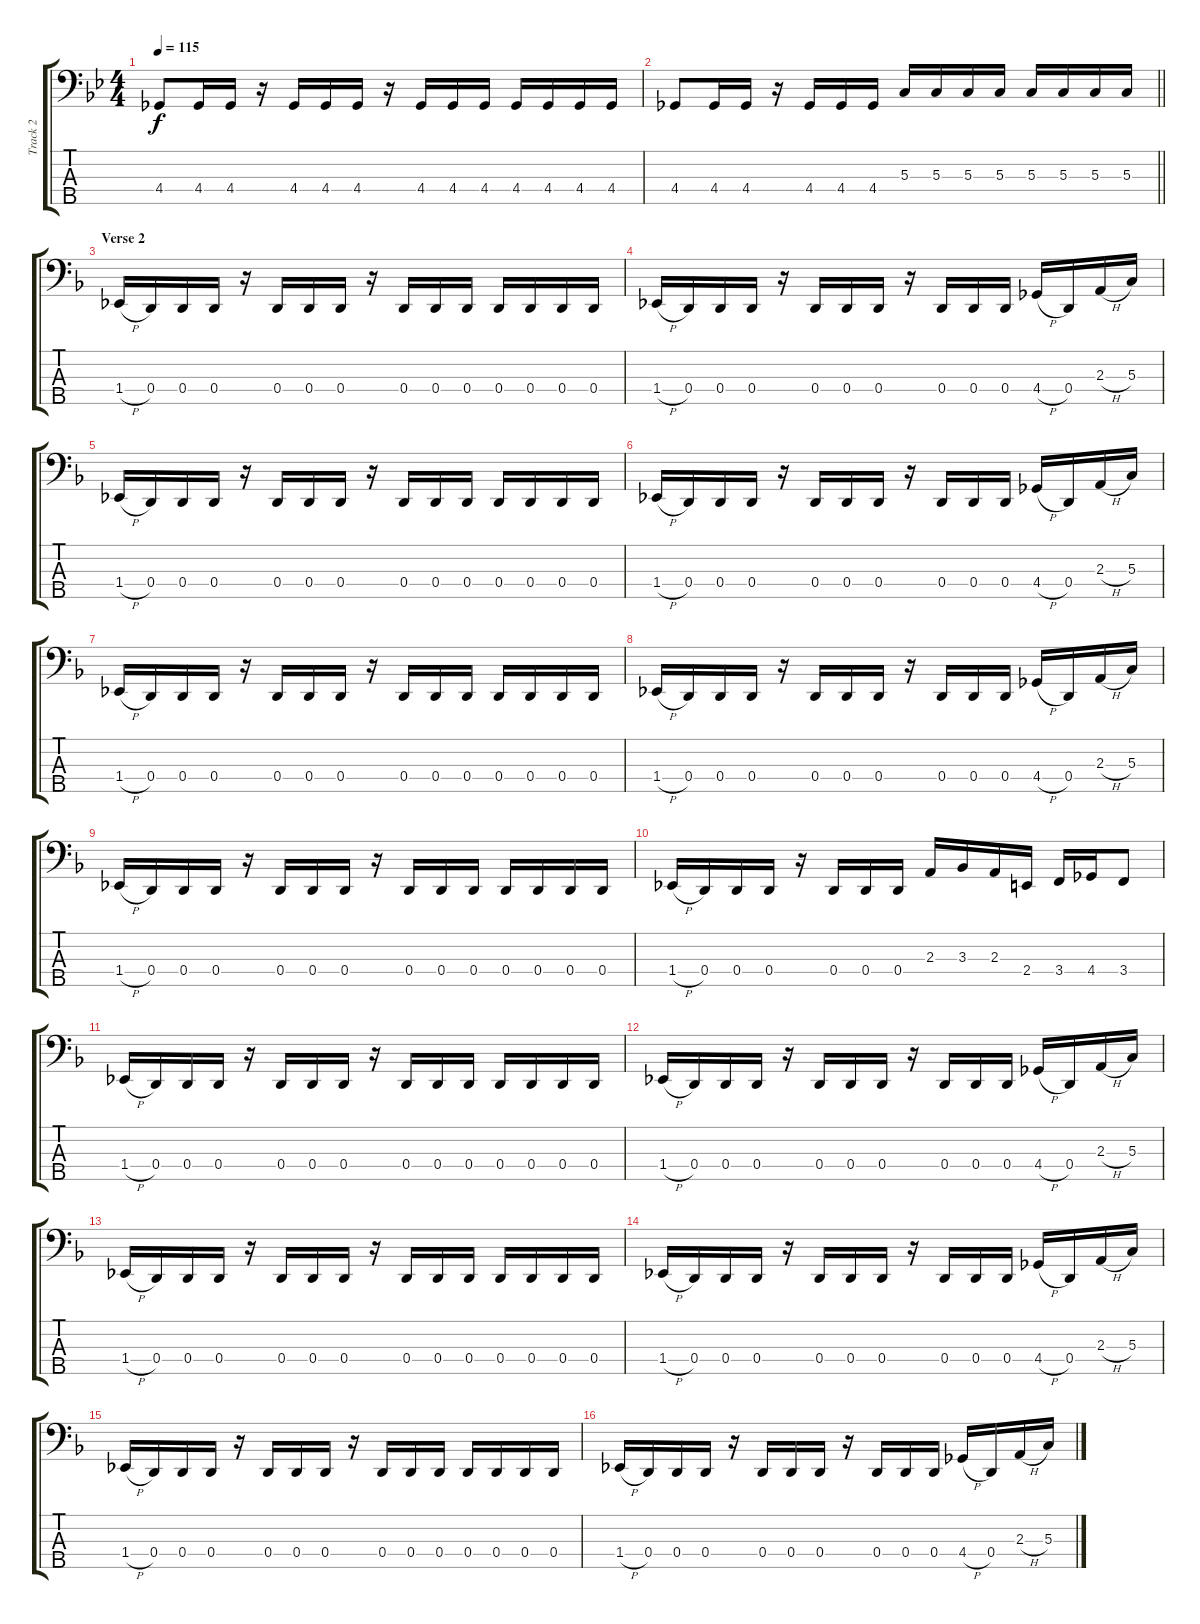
\track ("Track 2" "Track 2") {instrument electricbassfinger}
\staff {score tabs}
\tuning (F2 C2 G1 D1 A0) {hide}
\ts (4 4)
\tempo 115
\clef f4
\ks gminor
4.4.8{dy f} 4.4.16 4.4.16 r.16 4.4.16 4.4.16 4.4.16 r.16 4.4.16 4.4.16 4.4.16 4.4.16 4.4.16 4.4.16 4.4.16 |
\barLineRight lightlight
4.4.8 4.4.16 4.4.16 r.16 4.4.16 4.4.16 4.4.16 5.3.16 5.3.16 5.3.16 5.3.16 5.3.16 5.3.16 5.3.16 5.3.16 |
\section ("" "Verse 2")
\ks dminor
1.4{h}.16 0.4.16 0.4.16 0.4.16 r.16 0.4.16 0.4.16 0.4.16 r.16 0.4.16 0.4.16 0.4.16 0.4.16 0.4.16 0.4.16 0.4.16 |
1.4{h}.16 0.4.16 0.4.16 0.4.16 r.16 0.4.16 0.4.16 0.4.16 r.16 0.4.16 0.4.16 0.4.16 4.4{h}.16 0.4.16 2.3{h}.16 5.3.16 |
1.4{h}.16 0.4.16 0.4.16 0.4.16 r.16 0.4.16 0.4.16 0.4.16 r.16 0.4.16 0.4.16 0.4.16 0.4.16 0.4.16 0.4.16 0.4.16 |
1.4{h}.16 0.4.16 0.4.16 0.4.16 r.16 0.4.16 0.4.16 0.4.16 r.16 0.4.16 0.4.16 0.4.16 4.4{h}.16 0.4.16 2.3{h}.16 5.3.16 |
1.4{h}.16 0.4.16 0.4.16 0.4.16 r.16 0.4.16 0.4.16 0.4.16 r.16 0.4.16 0.4.16 0.4.16 0.4.16 0.4.16 0.4.16 0.4.16 |
1.4{h}.16 0.4.16 0.4.16 0.4.16 r.16 0.4.16 0.4.16 0.4.16 r.16 0.4.16 0.4.16 0.4.16 4.4{h}.16 0.4.16 2.3{h}.16 5.3.16 |
1.4{h}.16 0.4.16 0.4.16 0.4.16 r.16 0.4.16 0.4.16 0.4.16 r.16 0.4.16 0.4.16 0.4.16 0.4.16 0.4.16 0.4.16 0.4.16 |
1.4{h}.16 0.4.16 0.4.16 0.4.16 r.16 0.4.16 0.4.16 0.4.16 2.3.16 3.3.16 2.3.16 2.4.16 3.4.16 4.4.16 3.4.8 |
1.4{h}.16 0.4.16 0.4.16 0.4.16 r.16 0.4.16 0.4.16 0.4.16 r.16 0.4.16 0.4.16 0.4.16 0.4.16 0.4.16 0.4.16 0.4.16 |
1.4{h}.16 0.4.16 0.4.16 0.4.16 r.16 0.4.16 0.4.16 0.4.16 r.16 0.4.16 0.4.16 0.4.16 4.4{h}.16 0.4.16 2.3{h}.16 5.3.16 |
1.4{h}.16 0.4.16 0.4.16 0.4.16 r.16 0.4.16 0.4.16 0.4.16 r.16 0.4.16 0.4.16 0.4.16 0.4.16 0.4.16 0.4.16 0.4.16 |
1.4{h}.16 0.4.16 0.4.16 0.4.16 r.16 0.4.16 0.4.16 0.4.16 r.16 0.4.16 0.4.16 0.4.16 4.4{h}.16 0.4.16 2.3{h}.16 5.3.16 |
1.4{h}.16 0.4.16 0.4.16 0.4.16 r.16 0.4.16 0.4.16 0.4.16 r.16 0.4.16 0.4.16 0.4.16 0.4.16 0.4.16 0.4.16 0.4.16 |
1.4{h}.16 0.4.16 0.4.16 0.4.16 r.16 0.4.16 0.4.16 0.4.16 r.16 0.4.16 0.4.16 0.4.16 4.4{h}.16 0.4.16 2.3{h}.16 5.3.16
